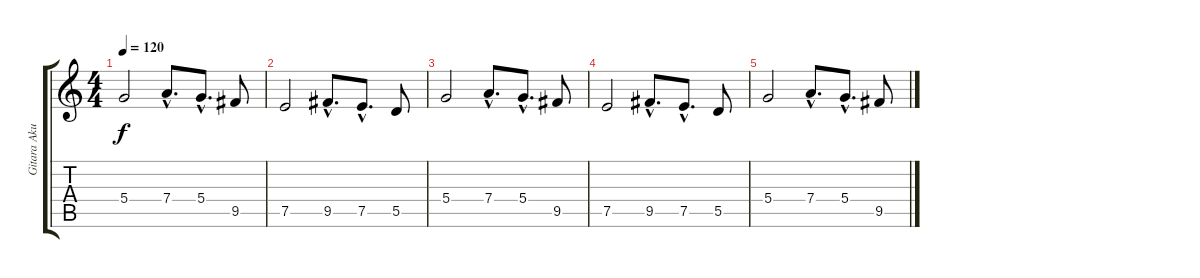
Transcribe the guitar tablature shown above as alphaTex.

\track ("Gitara Akustyczna 1" "Gitara Aku") {instrument acousticguitarnylon}
\staff {score tabs}
\tuning (E4 B3 G3 D3 A2 E2) {hide}
\ts (4 4)
\tempo 120
\clef g2
\ks c
5.4.2{dy f} 7.4{hac}.8{d} 5.4{hac}.8{d} 9.5.8 |
7.5.2 9.5{hac}.8{d} 7.5{hac}.8{d} 5.5.8 |
5.4.2 7.4{hac}.8{d} 5.4{hac}.8{d} 9.5.8 |
7.5.2 9.5{hac}.8{d} 7.5{hac}.8{d} 5.5.8 |
5.4.2 7.4{hac}.8{d} 5.4{hac}.8{d} 9.5.8
